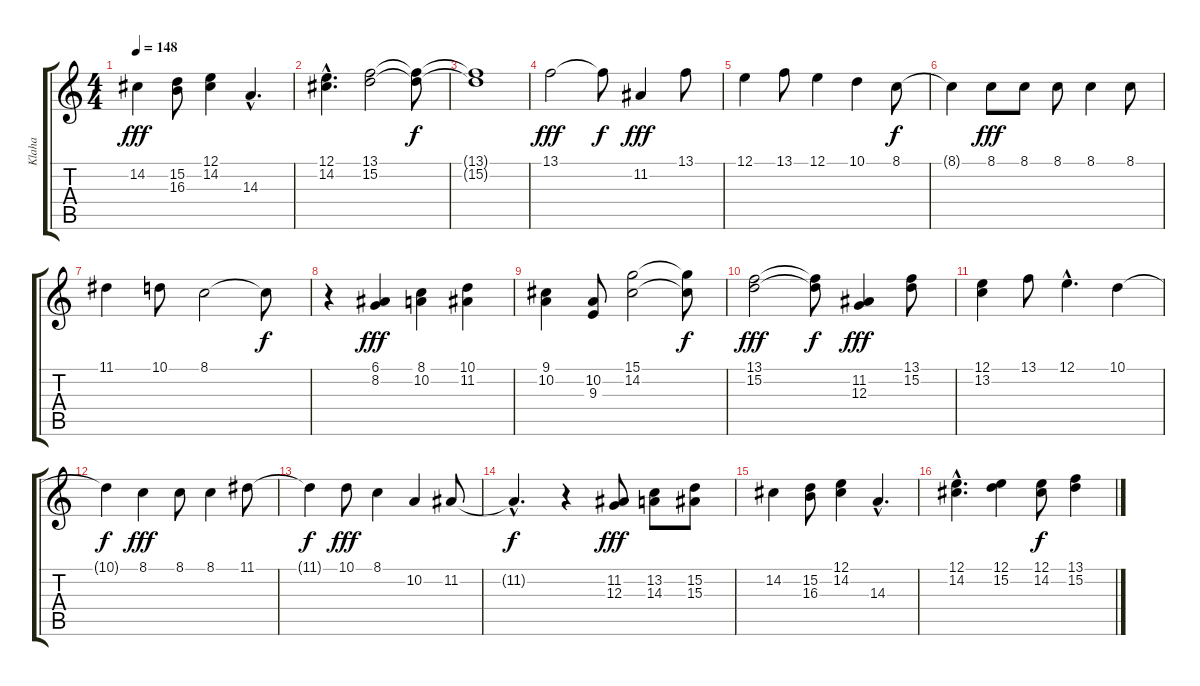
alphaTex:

\track ("Klaha" "Klaha") {instrument flute}
\staff {score tabs}
\tuning (E4 B3 G3 D3 A2 E2) {hide}
\ts (4 4)
\tempo 148
\clef g2
\ks c
14.2.4{dy fff} (15.2 16.3).8 (12.1 14.2).4 14.3{hac}.4{d} |
(12.1{hac} 14.2{hac}).4{d} (13.1 15.2).2 (13.1{t} 15.2{t}).8{dy f} |
(13.1{t} 15.2{t}).1 |
13.1.2{dy fff} 13.1{t}.8{dy f} 11.2.4{dy fff} 13.1.8 |
12.1.4 13.1.8 12.1.4 10.1.4 8.1.8{dy f} |
8.1{t}.4 8.1.8{dy fff} 8.1.8 8.1.8 8.1.4 8.1.8 |
11.1.4 10.1.8 8.1.2 8.1{t}.8{dy f} |
r.4 (6.1 8.2).4{dy fff} (8.1 10.2).4 (10.1 11.2).4 |
(9.1 10.2).4 (10.2 9.3).8 (15.1 14.2).2 (15.1{t} 14.2{t}).8{dy f} |
(13.1 15.2).2{dy fff} (13.1{t} 15.2{t}).8{dy f} (11.2 12.3).4{dy fff} (13.1 15.2).8 |
(12.1 13.2).4 13.1.8 12.1{hac}.4{d} 10.1.4 |
10.1{t}.4{dy f} 8.1.4{dy fff} 8.1.8 8.1.4 11.1.8 |
11.1{t}.4{dy f} 10.1.8{dy fff} 8.1.4 10.2.4 11.2.8 |
11.2{hac t}.4{d dy f} r.4 (11.2 12.3).8{dy fff} (13.2 14.3).8 (15.2 15.3).8 |
14.2.4 (15.2 16.3).8 (12.1 14.2).4 14.3{hac}.4{d} |
(12.1{hac} 14.2{hac}).4{d} (12.1 15.2).4 (12.1 14.2).8{dy f} (13.1 15.2).4
